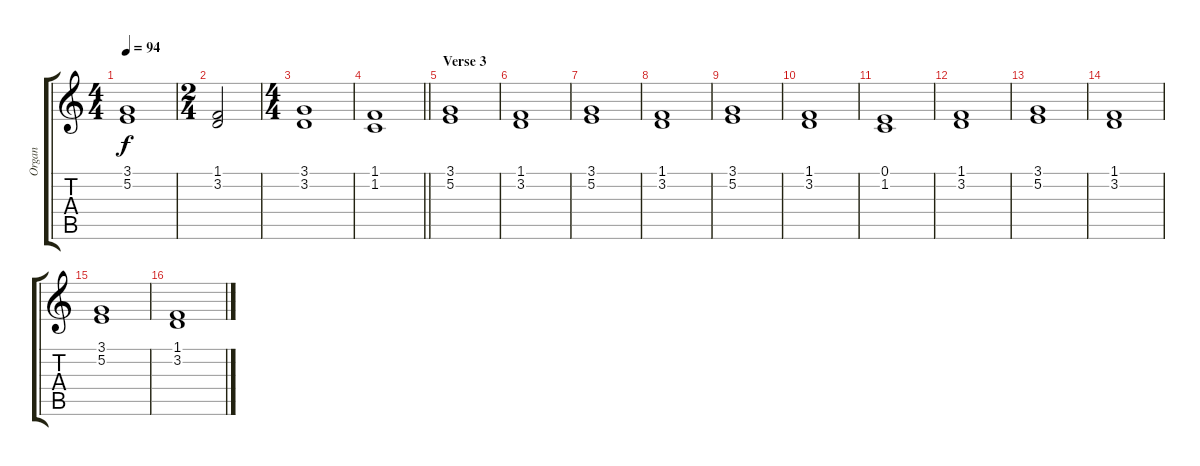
\track ("Organ" "Organ") {instrument percussiveorgan}
\staff {score tabs}
\tuning (E4 B3 G3 D3 A2 E2) {hide}
\ts (4 4)
\tempo 94
\clef g2
\ks c
(3.1 5.2).1{dy f} |
\ts (2 4)
(1.1 3.2).2 |
\ts (4 4)
(3.1 3.2).1 |
\barLineRight lightlight
(1.1 1.2).1 |
\section ("" "Verse 3")
(3.1 5.2).1 |
(1.1 3.2).1 |
(3.1 5.2).1 |
(1.1 3.2).1 |
(3.1 5.2).1 |
(1.1 3.2).1 |
(0.1 1.2).1 |
(1.1 3.2).1 |
(3.1 5.2).1 |
(1.1 3.2).1 |
(3.1 5.2).1 |
(1.1 3.2).1
